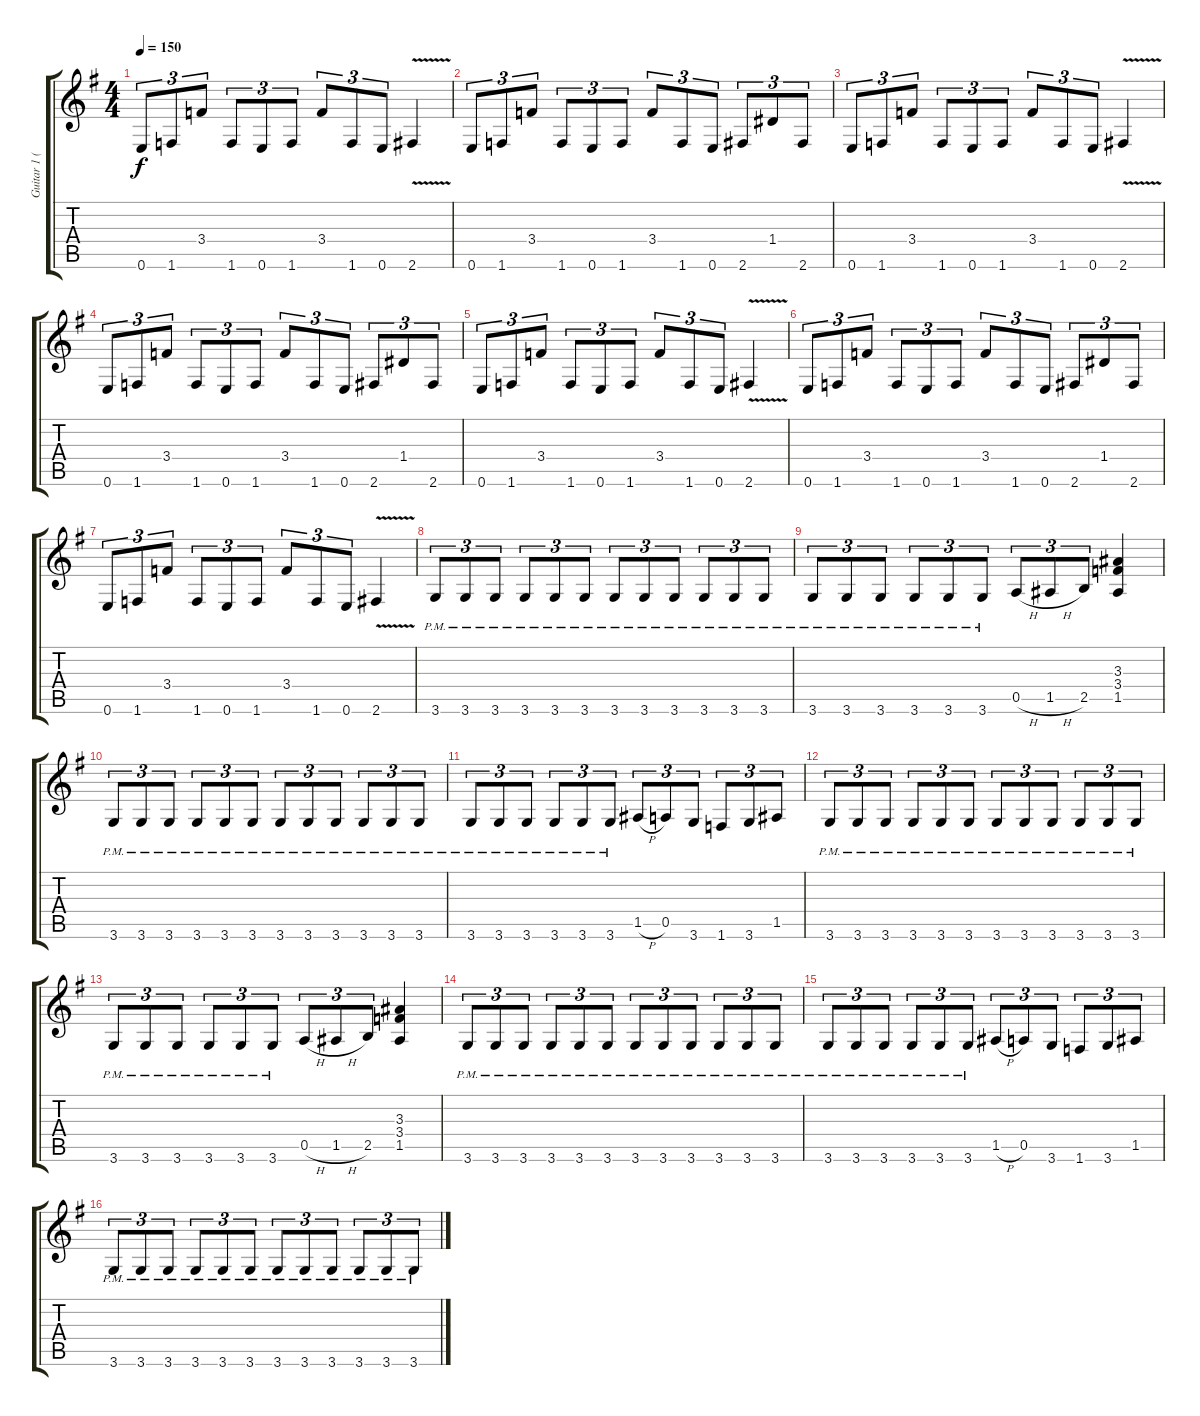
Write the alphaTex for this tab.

\track ("Guitar 1 (RHYTHM)" "Guitar 1 (") {instrument overdrivenguitar}
\staff {score tabs}
\tuning (E4 B3 G3 D3 A2 E2) {hide}
\ts (4 4)
\tempo 150
\clef g2
\ks g
0.6.8{tu (3 2) dy f} 1.6.8{tu (3 2)} 3.4.8{tu (3 2)} 1.6.8{tu (3 2)} 0.6.8{tu (3 2)} 1.6.8{tu (3 2)} 3.4.8{tu (3 2)} 1.6.8{tu (3 2)} 0.6.8{tu (3 2)} 2.6{v}.4 |
0.6.8{tu (3 2)} 1.6.8{tu (3 2)} 3.4.8{tu (3 2)} 1.6.8{tu (3 2)} 0.6.8{tu (3 2)} 1.6.8{tu (3 2)} 3.4.8{tu (3 2)} 1.6.8{tu (3 2)} 0.6.8{tu (3 2)} 2.6.8{tu (3 2)} 1.4.8{tu (3 2)} 2.6.8{tu (3 2)} |
0.6.8{tu (3 2)} 1.6.8{tu (3 2)} 3.4.8{tu (3 2)} 1.6.8{tu (3 2)} 0.6.8{tu (3 2)} 1.6.8{tu (3 2)} 3.4.8{tu (3 2)} 1.6.8{tu (3 2)} 0.6.8{tu (3 2)} 2.6{v}.4 |
0.6.8{tu (3 2)} 1.6.8{tu (3 2)} 3.4.8{tu (3 2)} 1.6.8{tu (3 2)} 0.6.8{tu (3 2)} 1.6.8{tu (3 2)} 3.4.8{tu (3 2)} 1.6.8{tu (3 2)} 0.6.8{tu (3 2)} 2.6.8{tu (3 2)} 1.4.8{tu (3 2)} 2.6.8{tu (3 2)} |
0.6.8{tu (3 2)} 1.6.8{tu (3 2)} 3.4.8{tu (3 2)} 1.6.8{tu (3 2)} 0.6.8{tu (3 2)} 1.6.8{tu (3 2)} 3.4.8{tu (3 2)} 1.6.8{tu (3 2)} 0.6.8{tu (3 2)} 2.6{v}.4 |
0.6.8{tu (3 2)} 1.6.8{tu (3 2)} 3.4.8{tu (3 2)} 1.6.8{tu (3 2)} 0.6.8{tu (3 2)} 1.6.8{tu (3 2)} 3.4.8{tu (3 2)} 1.6.8{tu (3 2)} 0.6.8{tu (3 2)} 2.6.8{tu (3 2)} 1.4.8{tu (3 2)} 2.6.8{tu (3 2)} |
0.6.8{tu (3 2)} 1.6.8{tu (3 2)} 3.4.8{tu (3 2)} 1.6.8{tu (3 2)} 0.6.8{tu (3 2)} 1.6.8{tu (3 2)} 3.4.8{tu (3 2)} 1.6.8{tu (3 2)} 0.6.8{tu (3 2)} 2.6{v}.4 |
3.6{pm}.8{tu (3 2)} 3.6{pm}.8{tu (3 2)} 3.6{pm}.8{tu (3 2)} 3.6{pm}.8{tu (3 2)} 3.6{pm}.8{tu (3 2)} 3.6{pm}.8{tu (3 2)} 3.6{pm}.8{tu (3 2)} 3.6{pm}.8{tu (3 2)} 3.6{pm}.8{tu (3 2)} 3.6{pm}.8{tu (3 2)} 3.6{pm}.8{tu (3 2)} 3.6{pm}.8{tu (3 2)} |
3.6{pm}.8{tu (3 2)} 3.6{pm}.8{tu (3 2)} 3.6{pm}.8{tu (3 2)} 3.6{pm}.8{tu (3 2)} 3.6{pm}.8{tu (3 2)} 3.6{pm}.8{tu (3 2)} 0.5{h}.8{tu (3 2)} 1.5{h}.8{tu (3 2)} 2.5.8{tu (3 2)} (3.3 3.4 1.5).4 |
3.6{pm}.8{tu (3 2)} 3.6{pm}.8{tu (3 2)} 3.6{pm}.8{tu (3 2)} 3.6{pm}.8{tu (3 2)} 3.6{pm}.8{tu (3 2)} 3.6{pm}.8{tu (3 2)} 3.6{pm}.8{tu (3 2)} 3.6{pm}.8{tu (3 2)} 3.6{pm}.8{tu (3 2)} 3.6{pm}.8{tu (3 2)} 3.6{pm}.8{tu (3 2)} 3.6{pm}.8{tu (3 2)} |
3.6{pm}.8{tu (3 2)} 3.6{pm}.8{tu (3 2)} 3.6{pm}.8{tu (3 2)} 3.6{pm}.8{tu (3 2)} 3.6{pm}.8{tu (3 2)} 3.6{pm}.8{tu (3 2)} 1.5{h}.8{tu (3 2)} 0.5.8{tu (3 2)} 3.6.8{tu (3 2)} 1.6.8{tu (3 2)} 3.6.8{tu (3 2)} 1.5.8{tu (3 2)} |
3.6{pm}.8{tu (3 2)} 3.6{pm}.8{tu (3 2)} 3.6{pm}.8{tu (3 2)} 3.6{pm}.8{tu (3 2)} 3.6{pm}.8{tu (3 2)} 3.6{pm}.8{tu (3 2)} 3.6{pm}.8{tu (3 2)} 3.6{pm}.8{tu (3 2)} 3.6{pm}.8{tu (3 2)} 3.6{pm}.8{tu (3 2)} 3.6{pm}.8{tu (3 2)} 3.6{pm}.8{tu (3 2)} |
3.6{pm}.8{tu (3 2)} 3.6{pm}.8{tu (3 2)} 3.6{pm}.8{tu (3 2)} 3.6{pm}.8{tu (3 2)} 3.6{pm}.8{tu (3 2)} 3.6{pm}.8{tu (3 2)} 0.5{h}.8{tu (3 2)} 1.5{h}.8{tu (3 2)} 2.5.8{tu (3 2)} (3.3 3.4 1.5).4 |
3.6{pm}.8{tu (3 2)} 3.6{pm}.8{tu (3 2)} 3.6{pm}.8{tu (3 2)} 3.6{pm}.8{tu (3 2)} 3.6{pm}.8{tu (3 2)} 3.6{pm}.8{tu (3 2)} 3.6{pm}.8{tu (3 2)} 3.6{pm}.8{tu (3 2)} 3.6{pm}.8{tu (3 2)} 3.6{pm}.8{tu (3 2)} 3.6{pm}.8{tu (3 2)} 3.6{pm}.8{tu (3 2)} |
3.6{pm}.8{tu (3 2)} 3.6{pm}.8{tu (3 2)} 3.6{pm}.8{tu (3 2)} 3.6{pm}.8{tu (3 2)} 3.6{pm}.8{tu (3 2)} 3.6{pm}.8{tu (3 2)} 1.5{h}.8{tu (3 2)} 0.5.8{tu (3 2)} 3.6.8{tu (3 2)} 1.6.8{tu (3 2)} 3.6.8{tu (3 2)} 1.5.8{tu (3 2)} |
3.6{pm}.8{tu (3 2)} 3.6{pm}.8{tu (3 2)} 3.6{pm}.8{tu (3 2)} 3.6{pm}.8{tu (3 2)} 3.6{pm}.8{tu (3 2)} 3.6{pm}.8{tu (3 2)} 3.6{pm}.8{tu (3 2)} 3.6{pm}.8{tu (3 2)} 3.6{pm}.8{tu (3 2)} 3.6{pm}.8{tu (3 2)} 3.6{pm}.8{tu (3 2)} 3.6{pm}.8{tu (3 2)}
